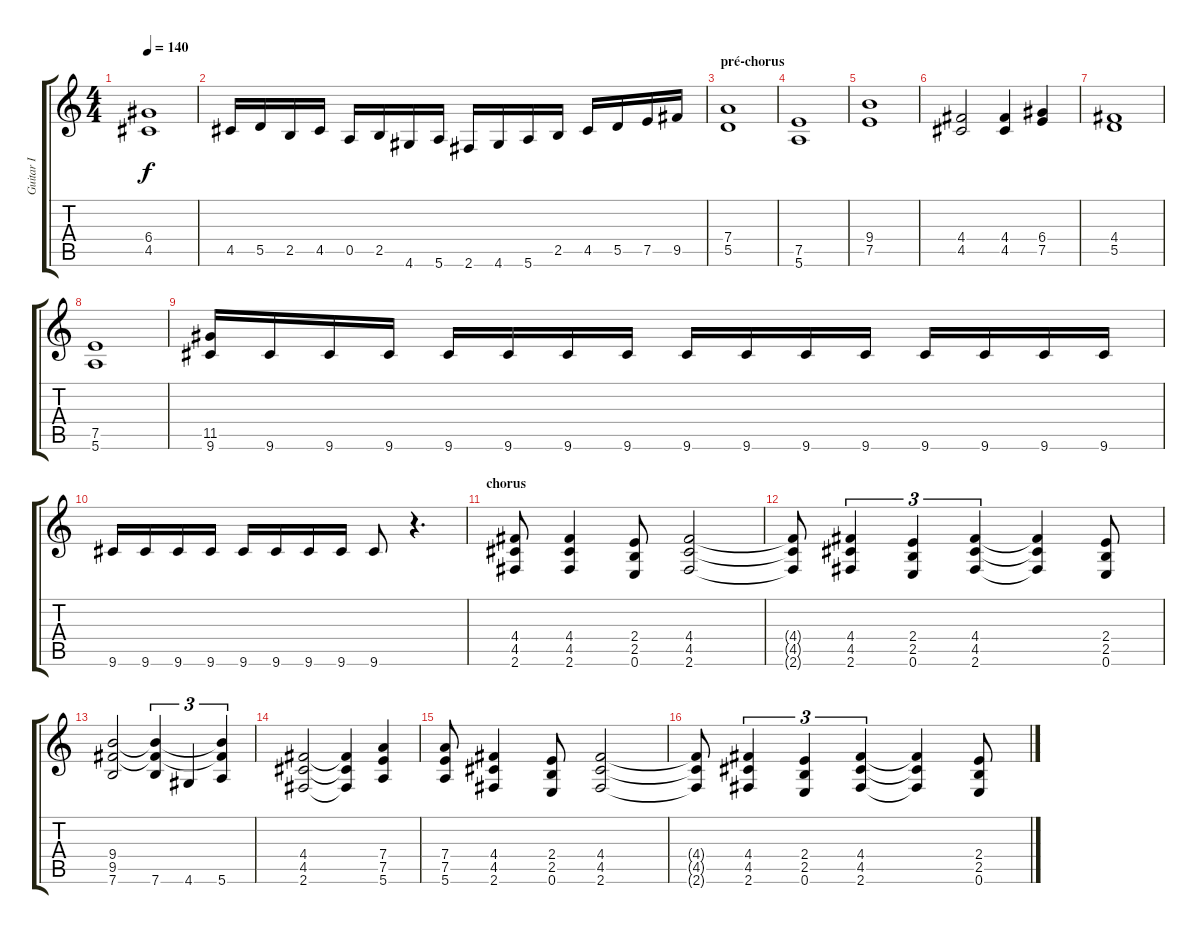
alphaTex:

\track ("Guitar I" "Guitar I") {instrument distortionguitar}
\staff {score tabs}
\tuning (E4 B3 G3 D3 A2 E2) {hide}
\ts (4 4)
\tempo 140
\clef g2
\ks c
(6.4 4.5).1{dy f} |
4.5.16 5.5.16 2.5.16 4.5.16 0.5.16 2.5.16 4.6.16 5.6.16 2.6.16 4.6.16 5.6.16 2.5.16 4.5.16 5.5.16 7.5.16 9.5.16 |
\section ("" "pré-chorus")
(7.4 5.5).1 |
(7.5 5.6).1 |
(9.4 7.5).1 |
(4.4 4.5).2 (4.4 4.5).4 (6.4 7.5).4 |
(4.4 5.5).1 |
(7.5 5.6).1 |
(11.5 9.6).16 9.6.16 9.6.16 9.6.16 9.6.16 9.6.16 9.6.16 9.6.16 9.6.16 9.6.16 9.6.16 9.6.16 9.6.16 9.6.16 9.6.16 9.6.16 |
9.6.16 9.6.16 9.6.16 9.6.16 9.6.16 9.6.16 9.6.16 9.6.16 9.6.8 r.4{d} |
\section ("" "chorus")
(4.4 4.5 2.6).8 (4.4 4.5 2.6).4 (2.4 2.5 0.6).8 (4.4 4.5 2.6).2 |
(4.4{t} 4.5{t} 2.6{t}).8 (4.4 4.5 2.6).4{tu (3 2)} (2.4 2.5 0.6).4{tu (3 2)} (4.4 4.5 2.6).4{tu (3 2)} (4.4{t} 4.5{t} 2.6{t}).4 (2.4 2.5 0.6).8 |
(9.4 9.5 7.6).2 (9.4{t} 9.5{t} 7.6).4{tu (3 2)} 4.6.4{tu (3 2)} (9.4{t} 9.5{t} 5.6).4{tu (3 2)} |
(4.4 4.5 2.6).2 (4.4{t} 4.5{t} 2.6{t}).4 (7.4 7.5 5.6).4 |
(7.4 7.5 5.6).8 (4.4 4.5 2.6).4 (2.4 2.5 0.6).8 (4.4 4.5 2.6).2 |
(4.4{t} 4.5{t} 2.6{t}).8 (4.4 4.5 2.6).4{tu (3 2)} (2.4 2.5 0.6).4{tu (3 2)} (4.4 4.5 2.6).4{tu (3 2)} (4.4{t} 4.5{t} 2.6{t}).4 (2.4 2.5 0.6).8
